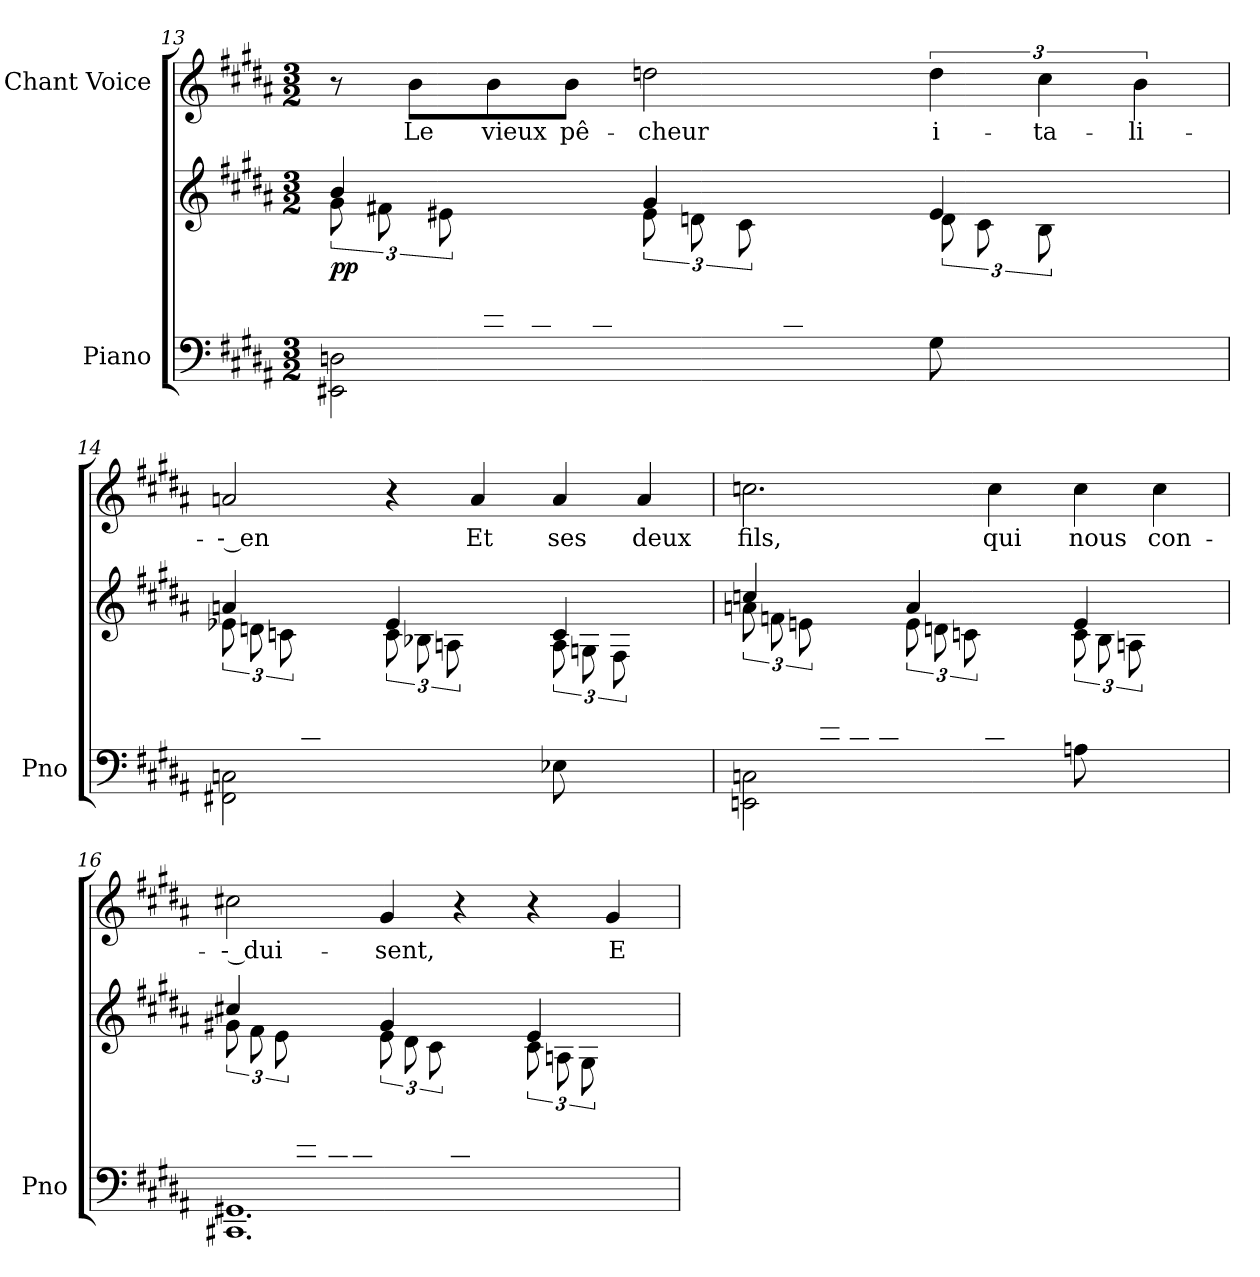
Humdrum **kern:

**kern	**kern	**dynam	**kern	**text
*part2	*part2	*part2	*part1	*part1
*staff3	*staff2	*staff2/3	*staff1	*staff1
*I"Piano	*	*	*I"Chant Voice	*
*I'Pno	*	*	*	*
*clefF4	*clefG2	*	*clefG2	*
*k[f#c#g#d#a#]	*k[f#c#g#d#a#]	*	*k[f#c#g#d#a#]	*
*M3/2	*M3/2	*	*M3/2	*
=13	=13	=13	=13	=13
*^	*^	*	*	*
!	!	!	!	!LO:DY:b	!	!
4ryy	2EE#X\ 2Dn\	4b/	12g#\L	pp	8r	.
.	.	.	12f#X\	.	.	.
.	.	.	.	.	8b\L	Le
.	.	.	12e#X\	.	.	.
12e#X/	.	4ryy	4ryy	.	8b\	vieux
12dn/	.	.	.	.	.	.
.	.	.	.	.	8b\J	pê-
12c#/J	.	.	.	.	.	.
4ryy	2ryy	4g#/	12e#\L	.	2ddn\	-cheur
.	.	.	12dn\	.	.	.
.	.	.	12c#\	.	.	.
12c#/	.	4ryy	4ryy	.	.	.
12B/	.	.	.	.	.	.
12An/J	.	.	.	.	.	.
4ryy	8G#\	4e#/	12d\L	.	6dd\	i-
.	.	.	12c#\	.	.	.
.	8ryy	.	.	.	.	.
.	.	.	12B\	.	6cc#\	-ta-
12B/	4ryy	4ryy	4ryy	.	.	.
12A/	.	.	.	.	6b\	-li-
12G#/J	.	.	.	.	.	.
=14	=14	=14	=14	=14	=14	=14
4ryy	2FF#X\ 2Cn\	4an/	12e-X\L	.	2an/	-- en
.	.	.	12dn\	.	.	.
.	.	.	12cn\	.	.	.
12cn/	.	4ryy	4ryy	.	.	.
12B-X/	.	.	.	.	.	.
12An/J	.	.	.	.	.	.
4ryy	2ryy	4e-/	12c\L	.	4r	.
.	.	.	12B-X\	.	.	.
.	.	.	12An\	.	.	.
12A/	.	4ryy	4ryy	.	4a/	Et
12Gn/	.	.	.	.	.	.
12F#/J	.	.	.	.	.	.
4ryy	8E-X\	4c/	12A\L	.	4a/	ses
.	.	.	12Gn\	.	.	.
.	8ryy	.	.	.	.	.
.	.	.	12F#\	.	.	.
12En/	4ryy	4ryy	4ryy	.	4a/	deux
12Dn/	.	.	.	.	.	.
12C/J	.	.	.	.	.	.
=15	=15	=15	=15	=15	=15	=15
4ryy	2EEn\ 2Cn\	4ccn/	12an\L	.	2.ccn\	fils,
.	.	.	12fn\	.	.	.
.	.	.	12en\	.	.	.
12en/	.	4ryy	4ryy	.	.	.
12dn/	.	.	.	.	.	.
12cn/J	.	.	.	.	.	.
4ryy	2ryy	4a/	12e\L	.	.	.
.	.	.	12dn\	.	.	.
.	.	.	12cn\	.	.	.
12cn/	.	4ryy	4ryy	.	4cc\	qui
12Bn/	.	.	.	.	.	.
12B-X/J	.	.	.	.	.	.
4ryy	8An\	4e/	12c\L	.	4cc\	nous
.	.	.	12B\	.	.	.
.	8ryy	.	.	.	.	.
.	.	.	12An\	.	.	.
12E/	4ryy	4ryy	4ryy	.	4cc\	con-
12C/	.	.	.	.	.	.
12AAn/J	.	.	.	.	.	.
=16	=16	=16	=16	=16	=16	=16
4ryy	1.CC#X 1.GG#X	4cc#X/	12g#X\L	.	2cc#X\	-- dui-
.	.	.	12f#\	.	.	.
.	.	.	12e\	.	.	.
12e/	.	4ryy	4ryy	.	.	.
12d#X/	.	.	.	.	.	.
12c#/J	.	.	.	.	.	.
4ryy	.	4g#/	12e\L	.	4g#/	-sent,
.	.	.	12d#\	.	.	.
.	.	.	12c#\	.	.	.
12c#/	.	4ryy	4ryy	.	4r	.
12G#/	.	.	.	.	.	.
12C#/J	.	.	.	.	.	.
4ryy	.	4e/	12c#\L	.	4r	.
.	.	.	12An\	.	.	.
.	.	.	12G#\	.	.	.
12G#/	.	4ryy	4ryy	.	4g#/	E-
12C#/	.	.	.	.	.	.
12GG#/J	.	.	.	.	.	.
*v	*v	*	*	*	*	*
*	*v	*v	*	*	*
=	=	=	=	=
*-	*-	*-	*-	*-
